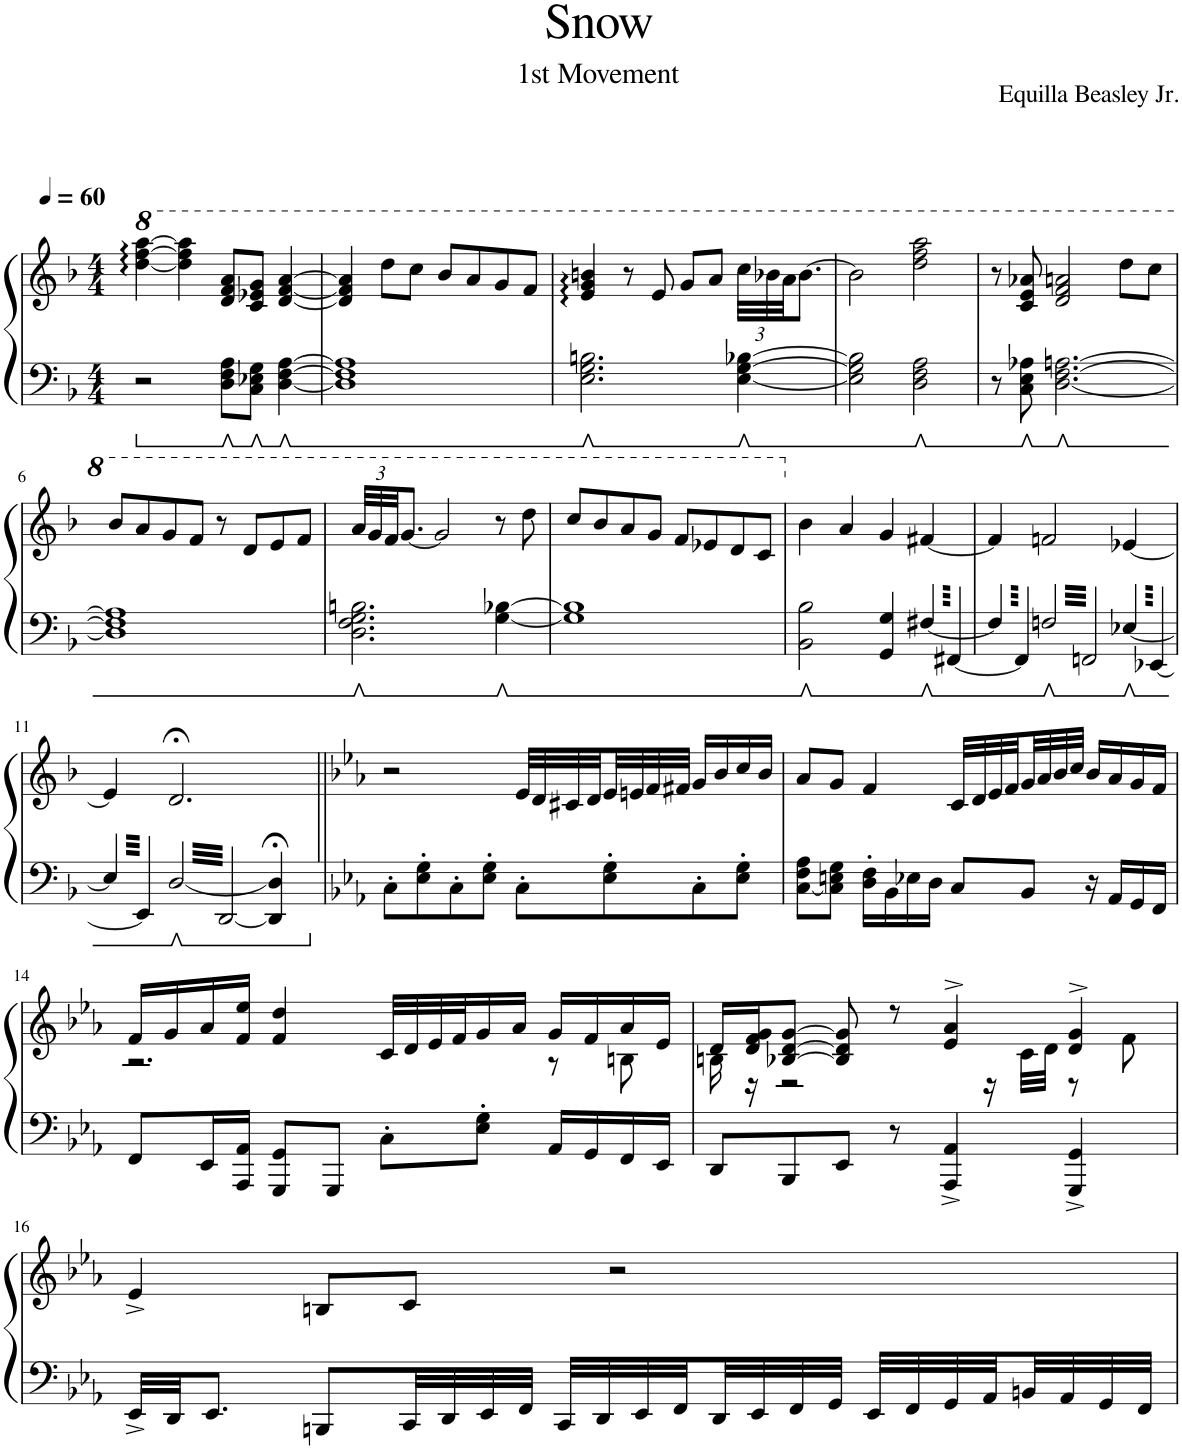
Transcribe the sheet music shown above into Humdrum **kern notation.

**kern	**kern
*part1	*part1
*staff2	*staff1
*I"Piano	*
*I'Pno.	*
*clefF4	*clefG2
*k[b-]	*k[b-]
*M4/4	*M4/4
*MM60	*MM60
*	*8va
=1	=1
2r	[4ddd\:: [4fff\:: [4aaa\::
.	4ddd\] 4fff\] 4aaa\]
8D\ 8F\ 8A\L	8dd/ 8ff/ 8aa/L
8C\ 8E-X\ 8G\J	8cc/ 8ee-X/ 8gg/J
[4D\ [4F\ [4A\	[4dd/ [4ff/ [4aa/
=2	=2
1D] 1F] 1A]	4dd/] 4ff/] 4aa/]
.	8ddd\L
.	8ccc\J
.	8bb-/L
.	8aa/
.	8gg/
.	8ff/J
=3	=3
2.E\ 2.G\ 2.Bn\	4ee/:: 4gg/:: 4bbn/::
.	8r
.	8ee/
.	8gg/L
.	8aa/J
*	*Xbrackettup
[4E\ [4G\ [4B-X\	48ccc\LLL
.	48bb-X\
.	48aa\JJ
.	[8.bb-\J
=4	=4
2E\] 2G\] 2B-\]	2bb-\]
2D\ 2F\ 2A\	2ddd\ 2fff\ 2aaa\
=5	=5
8r	8r
8C\ 8E\ 8A-X\	8cc/ 8ee/ 8aa-X/
[2.D\ [2.F\ [2.An\	2dd/ 2ff/ 2aan/
.	8ddd\L
.	8ccc\J
!!LO:LB:g=z
=6	=6
1D] 1F] 1A]	8bb-/L
.	8aa/
.	8gg/
.	8ff/J
.	8r
.	8dd/L
.	8ee/
.	8ff/J
=7	=7
2.D\ 2.F\ 2.G\ 2.Bn\	48aa/LLL
.	48gg/
.	48ff/JJ
.	[8.gg/J
.	2gg/]
[4G\ [4B-X\	8r
.	8ddd\
=8	=8
1G] 1B-]	8ccc/L
.	8bb-/
.	8aa/
.	8gg/J
.	8ff/L
.	8ee-X/
.	8dd/
.	8cc/J
=9	=9
*	*X8va
2BB-\ 2B-\	4b-\
.	4a/
4GG/ 4G/	4g/
[12.F#X/	[4f#X/
[12.FF#X/	.
=10	=10
12.F#/]	4f#/]
12.FF#/]	.
6.Fn/	2fn/
6.FFn/	.
[12.E-X/	[4e-X/
[12.EE-X/	.
!!LO:LB:g=z
=11	=11
12.E-/]	4e-/]
12.EE-/]	.
[6.D/	2.d;</
[6.DD/	.
4DD/];< 4D/];<	.
=12||	=12||
*k[b-e-a-]	*k[b-e-a-]
8C'\L	2r
8E-\' 8G\'	.
8C'\	.
8E-\' 8G\'J	.
8C'\L	32e-/LLL
.	32d/
.	32c#X/
.	32d/
8E-\' 8G\'	32e-/
.	32en/
.	32f/
.	32f#X/JJJ
8C'\	16g/LL
.	16b-/
8E-\' 8G\'J	16cc/
.	16b-/JJ
=13	=13
[8C\ 8F\ 8A-\L	8a-/L
8C\] 8En\ 8G\J	8g/J
16D\' 16F\'LL	4f/
16BB-\	.
16E-X\	.
16D\JJ	.
8C/L	32c/LLL
.	32d/
.	32e-/
.	32f/
8BB-/J	32g/
.	32a-/
.	32b-/
.	32cc/JJJ
16r	16b-/LL
16AA-/LL	16a-/
16GG/	16g/
16FF/JJ	16f/JJ
!!LO:LB:g=z
=14	=14
*	*^
8FF/L	16f/LL	2.r
.	16g/	.
16EE-/L	16a-/	.
16AAA-/ 16AA-/JJ	16f/ 16ee-/JJ	.
8GGG/ 8GG/L	4f/ 4dd/	.
8GGG/J	.	.
8C'\L	32c/LLL	.
.	32d/	.
.	32e-/	.
.	32f/J	.
8E-\' 8G\'J	16g/	.
.	16a-/JJ	.
16AA-/LL	16g/LL	8r
16GG/	16f/	.
16FF/	16a-/	8Bn\
16EE-/JJ	16e-/JJ	.
=15	=15	=15
8DD/L	16d/LL	16Bn\
.	16d/ 16f/ 16g/J	16r
8BBB-/	[8B-X/ [8d/ [8g/J	2r
8EE-/J	8B-/] 8d/] 8g/]	.
8r	8r	.
4AAA-/^ 4AA-/^	4e-/^ 4a-/^	.
.	.	16r
.	.	32c\LLL
.	.	32d\JJJ
4GGG/^ 4GG/^	4d/^ 4g/^	8r
.	.	8f\
*	*v	*v
!!LO:LB:g=z
=16	=16
32EE-^/LLL	4e-^/
32DD/JJ	.
8.EE-/J	.
8BBBn/L	8Bn/L
32CC/LL	8c/J
32DD/	.
32EE-/	.
32FF/JJJ	.
32CC/LLL	2r
32DD/	.
32EE-/	.
32FF/	.
32DD/	.
32EE-/	.
32FF/	.
32GG/JJJ	.
32EE-/LLL	.
32FF/	.
32GG/	.
32AA-/	.
32BBn/	.
32AA-/	.
32GG/	.
32FF/JJJ	.
=	=
*-	*-
